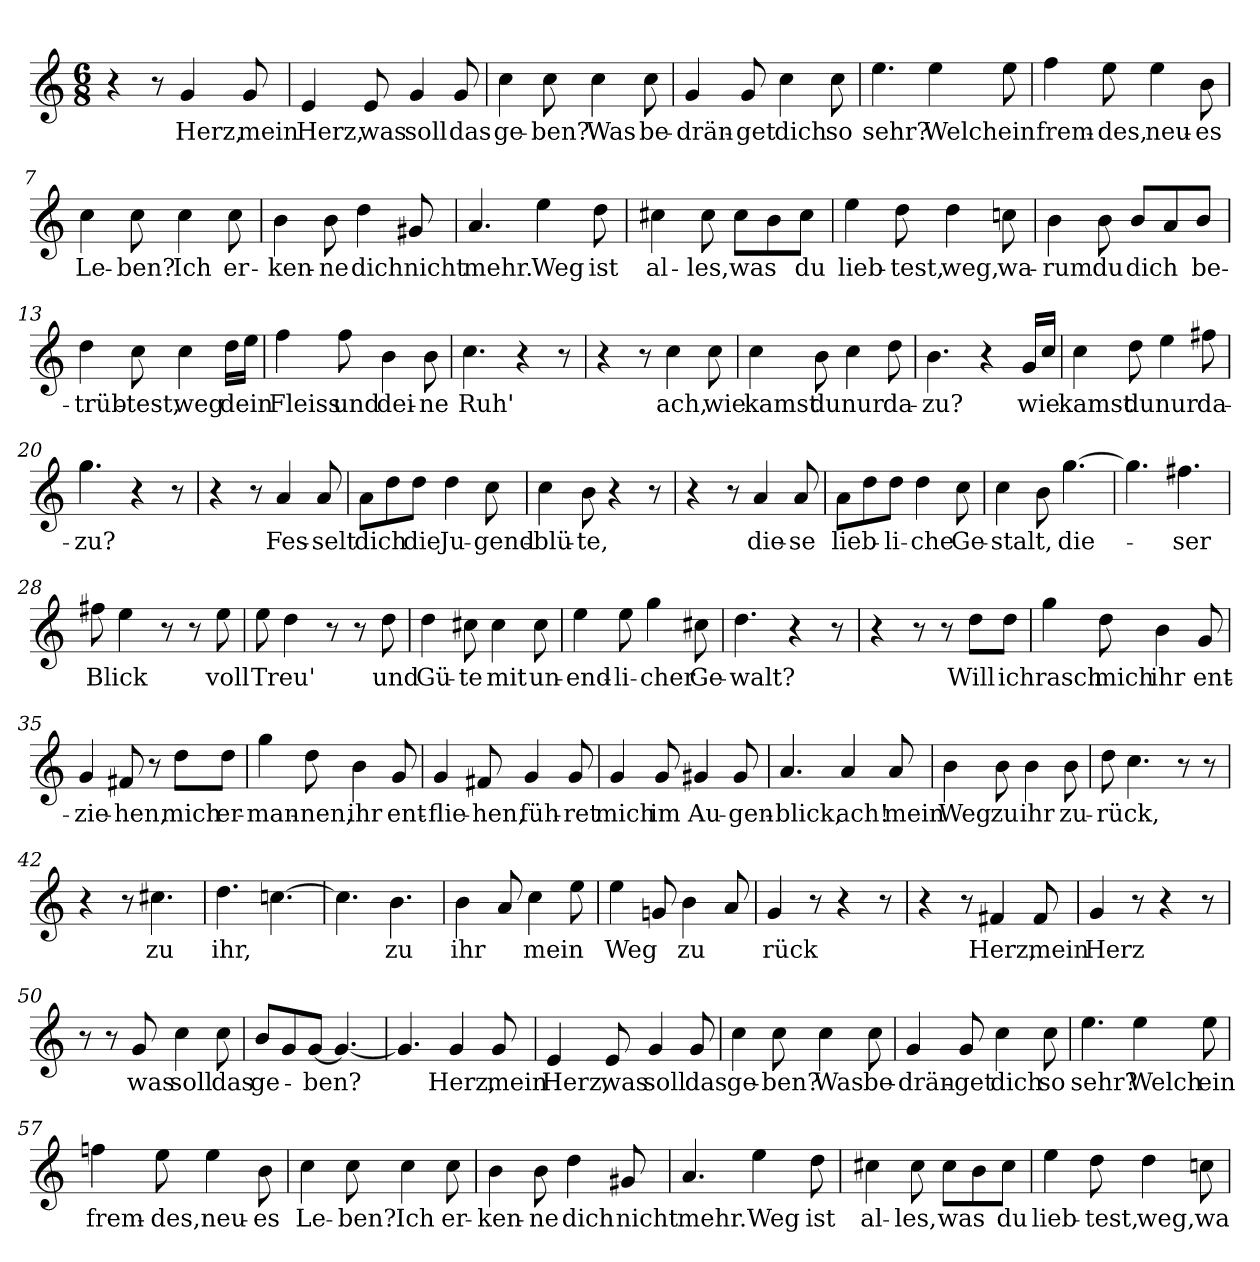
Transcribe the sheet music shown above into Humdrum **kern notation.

**kern	**text
*part1	*part1
*staff1	*staff1
*clefG2	*
*k[]	*
*M6/8	*
=1	=1
4r	.
8r	.
!	!LO:LY:b
4g/	Herz,
!	!LO:LY:b
8g/	mein
=2	=2
!	!LO:LY:b
4e/	Herz,
!	!LO:LY:b
8e/	was
!	!LO:LY:b
4g/	soll
!	!LO:LY:b
8g/	das
=3	=3
!	!LO:LY:b
4cc\	ge-
!	!LO:LY:b
8cc\	-ben?
!	!LO:LY:b
4cc\	Was
!	!LO:LY:b
8cc\	be-
=4	=4
!	!LO:LY:b
4g/	-drän-
!	!LO:LY:b
8g/	-get
!	!LO:LY:b
4cc\	dich
!	!LO:LY:b
8cc\	so
=5	=5
!	!LO:LY:b
4.ee\	sehr?
!	!LO:LY:b
4ee\	Welch
!	!LO:LY:b
8ee\	ein
=6	=6
!	!LO:LY:b
4ff\	frem-
!	!LO:LY:b
8ee\	-des,
!	!LO:LY:b
4ee\	neu-
!	!LO:LY:b
8b\	-es
!!LO:LB:g=z
=7	=7
!	!LO:LY:b
4cc\	Le-
!	!LO:LY:b
8cc\	-ben?
!	!LO:LY:b
4cc\	Ich
!	!LO:LY:b
8cc\	er-
=8	=8
!	!LO:LY:b
4b\	-ken-
!	!LO:LY:b
8b\	-ne
!	!LO:LY:b
4dd\	dich
!	!LO:LY:b
8g#X/	nicht
=9	=9
!	!LO:LY:b
4.a/	mehr.
!	!LO:LY:b
4ee\	Weg
!	!LO:LY:b
8dd\	ist
=10	=10
!	!LO:LY:b
4cc#X\	al-
!	!LO:LY:b
8cc#\	-les,
!	!LO:LY:b
8cc#\L	was
8b\	.
!	!LO:LY:b
8cc#\J	du
=11	=11
!	!LO:LY:b
4ee\	lieb-
!	!LO:LY:b
8dd\	-test,
!	!LO:LY:b
4dd\	weg,
!	!LO:LY:b
8ccn\	wa-
=12	=12
!	!LO:LY:b
4b\	-rum
!	!LO:LY:b
8b\	du
!	!LO:LY:b
8b/L	dich
8a/	.
!	!LO:LY:b
8b/J	be-
!!LO:LB:g=z
=13	=13
!	!LO:LY:b
4dd\	-trüb-
!	!LO:LY:b
8cc\	-test,
!	!LO:LY:b
4cc\	weg
!	!LO:LY:b
16dd\LL	dein
16ee\JJ	.
=14	=14
!	!LO:LY:b
4ff\	Fleiss
!	!LO:LY:b
8ff\	und
!	!LO:LY:b
4b\	dei-
!	!LO:LY:b
8b\	-ne
=15	=15
!	!LO:LY:b
4.cc\	Ruh'
4r	.
8r	.
=16	=16
4r	.
8r	.
!	!LO:LY:b
4cc\	ach,
!	!LO:LY:b
8cc\	wie
=17	=17
!	!LO:LY:b
4cc\	kamst
!	!LO:LY:b
8b\	du
!	!LO:LY:b
4cc\	nur
!	!LO:LY:b
8dd\	da-
=18	=18
!	!LO:LY:b
4.b\	-zu?
4r	.
!	!LO:LY:b
16g/LL	wie
16cc/JJ	.
=19	=19
!	!LO:LY:b
4cc\	kamst
!	!LO:LY:b
8dd\	du
!	!LO:LY:b
4ee\	nur
!	!LO:LY:b
8ff#X\	da-
=20	=20
!	!LO:LY:b
4.gg\	-zu?
4r	.
8r	.
!!LO:LB:g=z
=21	=21
4r	.
8r	.
!	!LO:LY:b
4a/	Fes-
!	!LO:LY:b
8a/	-selt
=22	=22
!	!LO:LY:b
8a\L	dich
8dd\	.
!	!LO:LY:b
8dd\J	die
!	!LO:LY:b
4dd\	Ju-
!	!LO:LY:b
8cc\	-gend-
=23	=23
!	!LO:LY:b
4cc\	-blü-
!	!LO:LY:b
8b\	-te,
4r	.
8r	.
=24	=24
4r	.
8r	.
!	!LO:LY:b
4a/	die-
!	!LO:LY:b
8a/	-se
=25	=25
!	!LO:LY:b
8a\L	lieb-
8dd\	.
!	!LO:LY:b
8dd\J	-li-
!	!LO:LY:b
4dd\	-che
!	!LO:LY:b
8cc\	Ge-
=26	=26
!	!LO:LY:b
4cc\	-stalt,
8b\	.
!	!LO:LY:b
[4.gg\	die-
=27	=27
4.gg\]	.
!	!LO:LY:b
4.ff#X\	-ser
=28	=28
!	!LO:LY:b
8ff#X\	Blick
4ee\	.
8r	.
8r	.
!	!LO:LY:b
8ee\	voll
=29	=29
!	!LO:LY:b
8ee\	Treu'
4dd\	.
8r	.
8r	.
!	!LO:LY:b
8dd\	und
!!LO:LB:g=z
=30	=30
!	!LO:LY:b
4dd\	Gü-
!	!LO:LY:b
8cc#X\	-te
!	!LO:LY:b
4cc#\	mit
!	!LO:LY:b
8cc#\	un-
=31	=31
!	!LO:LY:b
4ee\	-end-
!	!LO:LY:b
8ee\	-li-
!	!LO:LY:b
4gg\	-cher
!	!LO:LY:b
8cc#X\	Ge-
=32	=32
!	!LO:LY:b
4.dd\	-walt?
4r	.
8r	.
=33	=33
4r	.
8r	.
8r	.
!	!LO:LY:b
8dd\L	Will
!	!LO:LY:b
8dd\J	ich
=34	=34
!	!LO:LY:b
4gg\	rasch
!	!LO:LY:b
8dd\	mich
!	!LO:LY:b
4b\	ihr
!	!LO:LY:b
8g/	ent-
=35	=35
!	!LO:LY:b
4g/	-zie-
!	!LO:LY:b
8f#X/	-hen,
8r	.
!	!LO:LY:b
8dd\L	mich
!	!LO:LY:b
8dd\J	er-
=36	=36
!	!LO:LY:b
4gg\	-man-
!	!LO:LY:b
8dd\	-nen,
!	!LO:LY:b
4b\	ihr
!	!LO:LY:b
8g/	ent-
!!LO:LB:g=z
=37	=37
!	!LO:LY:b
4g/	-flie-
!	!LO:LY:b
8f#X/	-hen,
!	!LO:LY:b
4g/	füh-
!	!LO:LY:b
8g/	-ret
=38	=38
!	!LO:LY:b
4g/	mich
!	!LO:LY:b
8g/	im
!	!LO:LY:b
4g#X/	Au-
!	!LO:LY:b
8g#/	-gen-
=39	=39
!	!LO:LY:b
4.a/	-blick,
!	!LO:LY:b
4a/	ach!
!	!LO:LY:b
8a/	mein
=40	=40
!	!LO:LY:b
4b\	Weg
!	!LO:LY:b
8b\	zu
!	!LO:LY:b
4b\	ihr
!	!LO:LY:b
8b\	zu-
=41	=41
!	!LO:LY:b
8dd\	-rück,
4.cc\	.
8r	.
8r	.
=42	=42
4r	.
8r	.
!	!LO:LY:b
4.cc#X\	zu
=43	=43
!	!LO:LY:b
4.dd\	ihr,
[4.ccn\	.
=44	=44
4.cc\]	.
!	!LO:LY:b
4.b\	zu
!!LO:LB:g=z
=45	=45
!	!LO:LY:b
4b\	ihr
8a/	.
!	!LO:LY:b
4cc\	mein
8ee\	.
=46	=46
!	!LO:LY:b
4ee\	Weg
8gn/	.
!	!LO:LY:b
4b\	zu
8a/	.
=47	=47
!	!LO:LY:b
4g/	rück
8r	.
4r	.
8r	.
=48	=48
4r	.
8r	.
!	!LO:LY:b
4f#X/	Herz,
!	!LO:LY:b
8f#/	mein
=49	=49
!	!LO:LY:b
4g/	Herz
8r	.
4r	.
8r	.
=50	=50
8r	.
8r	.
!	!LO:LY:b
8g/	was
!	!LO:LY:b
4cc\	soll
!	!LO:LY:b
8cc\	das
=51	=51
!	!LO:LY:b
8b/L	ge-
8g/	.
!	!LO:LY:b
[8g/J	-ben?
4.g/_	.
=52	=52
4.g/]	.
!	!LO:LY:b
4g/	Herz,
!	!LO:LY:b
8g/	mein
!!LO:LB:g=z
=53	=53
!	!LO:LY:b
4e/	Herz,
!	!LO:LY:b
8e/	was
!	!LO:LY:b
4g/	soll
!	!LO:LY:b
8g/	das
=54	=54
!	!LO:LY:b
4cc\	ge-
!	!LO:LY:b
8cc\	-ben?
!	!LO:LY:b
4cc\	Was
!	!LO:LY:b
8cc\	be-
=55	=55
!	!LO:LY:b
4g/	-drän-
!	!LO:LY:b
8g/	-get
!	!LO:LY:b
4cc\	dich
!	!LO:LY:b
8cc\	so
=56	=56
!	!LO:LY:b
4.ee\	sehr?
!	!LO:LY:b
4ee\	Welch
!	!LO:LY:b
8ee\	ein
=57	=57
!	!LO:LY:b
4ffn\	frem-
!	!LO:LY:b
8ee\	-des,
!	!LO:LY:b
4ee\	neu-
!	!LO:LY:b
8b\	-es
=58	=58
!	!LO:LY:b
4cc\	Le-
!	!LO:LY:b
8cc\	-ben?
!	!LO:LY:b
4cc\	Ich
!	!LO:LY:b
8cc\	er-
!!LO:LB:g=z
=59	=59
!	!LO:LY:b
4b\	-ken-
!	!LO:LY:b
8b\	-ne
!	!LO:LY:b
4dd\	dich
!	!LO:LY:b
8g#X/	nicht
=60	=60
!	!LO:LY:b
4.a/	mehr.
!	!LO:LY:b
4ee\	Weg
!	!LO:LY:b
8dd\	ist
=61	=61
!	!LO:LY:b
4cc#X\	al-
!	!LO:LY:b
8cc#\	-les,
!	!LO:LY:b
8cc#\L	was
8b\	.
!	!LO:LY:b
8cc#\J	du
=62	=62
!	!LO:LY:b
4ee\	lieb-
!	!LO:LY:b
8dd\	-test,
!	!LO:LY:b
4dd\	weg,
!	!LO:LY:b
8ccn\	wa-
=	=
*-	*-
